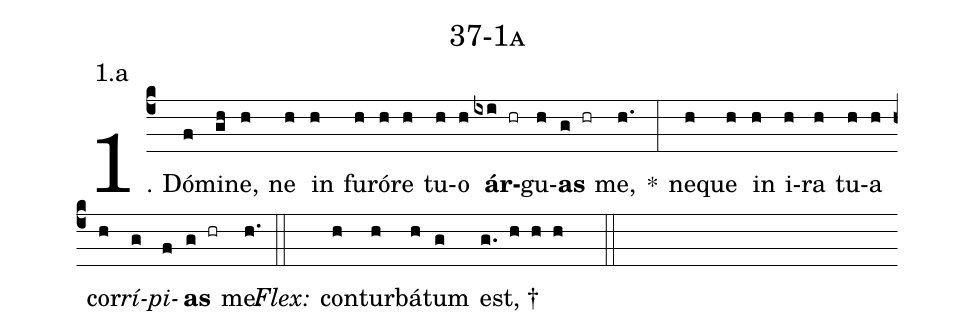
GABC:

name: 37-1a;
annotation: 1.a;
%%
(c4)1. Dó(f)mi(gh)ne,(h) ne(h) in(h) fu(h)ró(h)re(h) tu(h)o(h) <b>ár</b>(ixi hr)gu(h)<b>as</b>(g hr) me,(h.) *(:) ne(h)que(h) in(h) i(h)ra(h) tu(h)a(h) cor(h)<i>rí</i>(g)<i>pi</i>(f)<b>as</b>(g hr) me.(h.) (::)
<i>Flex:</i>()  con(h)tur(h)bá(h)tum(g) est, †(g. h h h  ::)
